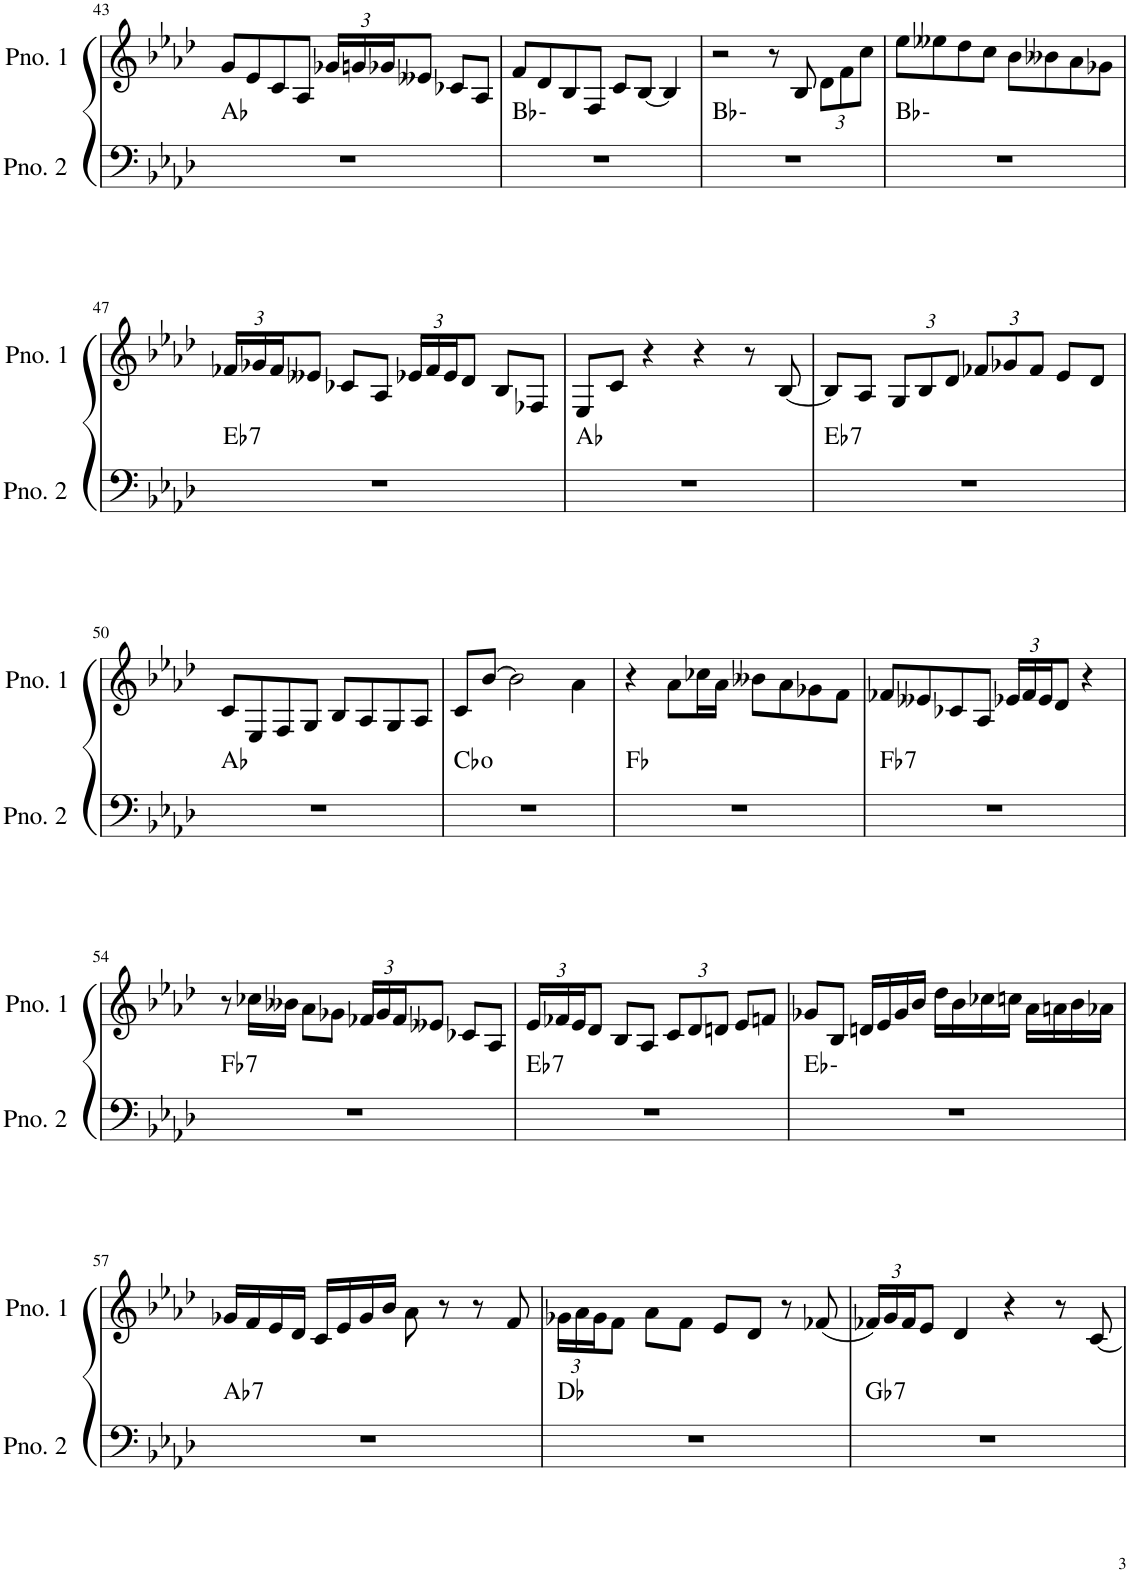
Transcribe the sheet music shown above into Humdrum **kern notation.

**kern	**harte	**kern
*part2	*part2	*part1
*staff2	*	*staff1
*I"ピアノ 2	*	*I"ピアノ 1
!!LO:PB:g=z
*clefF4	*	*clefG2
*k[b-e-a-d-]	*	*k[b-e-a-d-]
*M4/4	*	*M4/4
=43	=43	=43
1r	Ab:maj	8g/L
.	.	8e-/
.	.	8c/
.	.	8A-/J
*	*	*Xbrackettup
.	.	24g-X/LL
.	.	24gn/
.	.	24g-X/J
.	.	8e--X/J
.	.	8c-X/L
.	.	8A-/J
=44	=44	=44
1r	Bb:min	8f/L
.	.	8d-/
.	.	8B-/
.	.	8F/J
.	.	8c/L
.	.	[8B-/J
.	.	4B-/]
=45	=45	=45
1r	Bb:min	2r
.	.	8r
.	.	8B-/
.	.	12d-\L
.	.	12f\
.	.	12cc\J
=46	=46	=46
1r	Bb:min	8ee-\L
.	.	8ee--X\
.	.	8dd-\
.	.	8cc\J
.	.	8b-\L
.	.	8b--X\
.	.	8a-\
.	.	8g-X\J
!!LO:LB:g=z
=47	=47	=47
!	!LO:H:kt=7	!
1r	Eb:7	24f-X/LL
.	.	24g-X/
.	.	24f-/J
.	.	8e--X/J
.	.	8c-X/L
.	.	8A-/J
.	.	24e-X/LL
.	.	24f-/
.	.	24e-/J
.	.	8d-/J
.	.	8B-/L
.	.	8F-X/J
=48	=48	=48
1r	Ab:maj	8E-/L
.	.	8c/J
.	.	4r
.	.	4r
.	.	8r
.	.	[8B-/
=49	=49	=49
!	!LO:H:kt=7	!
1r	Eb:7	8B-/L]
.	.	8A-/J
.	.	12G/L
.	.	12B-/
.	.	12d-/J
.	.	12f-X/L
.	.	12g-X/
.	.	12f-/J
.	.	8e-/L
.	.	8d-/J
!!LO:LB:g=z
=50	=50	=50
1r	Ab:maj	8c/L
.	.	8E-/
.	.	8F/
.	.	8G/J
.	.	8B-/L
.	.	8A-/
.	.	8G/
.	.	8A-/J
=51	=51	=51
1r	Cb:dim	8c/L
.	.	[8b-/J
.	.	2b-\]
.	.	4a-\
=52	=52	=52
1r	Fb:maj	4r
.	.	8a-\L
.	.	16cc-X\L
.	.	16a-\JJ
.	.	8b--X\L
.	.	8a-\
.	.	8g-X\
.	.	8f\J
=53	=53	=53
!	!LO:H:kt=7	!
1r	Fb:7	8f-X/L
.	.	8e--X/
.	.	8c-X/
.	.	8A-/J
.	.	24e-X/LL
.	.	24f-/
.	.	24e-/J
.	.	8d-/J
.	.	4r
!!LO:LB:g=z
=54	=54	=54
!	!LO:H:kt=7	!
1r	Fb:7	8r
.	.	16cc-X\LL
.	.	16b--X\JJ
.	.	8a-\L
.	.	8g-X\J
.	.	24f-X/LL
.	.	24g-/
.	.	24f-/J
.	.	8e--X/J
.	.	8c-X/L
.	.	8A-/J
=55	=55	=55
!	!LO:H:kt=7	!
1r	Eb:7	24e-/LL
.	.	24f-X/
.	.	24e-/J
.	.	8d-/J
.	.	8B-/L
.	.	8A-/J
.	.	12c/L
.	.	12d-/
.	.	12dn/J
.	.	8e-/L
.	.	8fn/J
=56	=56	=56
1r	Eb:min	8g-X/L
.	.	8B-/J
.	.	16dn/LL
.	.	16e-/
.	.	16g-/
.	.	16b-/JJ
.	.	16dd-\LL
.	.	16b-\
.	.	16cc-X\
.	.	16ccn\JJ
.	.	16a-\LL
.	.	16an\
.	.	16b-\
.	.	16a-X\JJ
!!LO:LB:g=z
=57	=57	=57
!	!LO:H:kt=7	!
1r	Ab:7	16g-X/LL
.	.	16f/
.	.	16e-/
.	.	16d-/JJ
.	.	16c/LL
.	.	16e-/
.	.	16g-/
.	.	16b-/JJ
.	.	8a-\
.	.	8r
.	.	8r
.	.	8f/
=58	=58	=58
1r	Db:maj	24g-X\LL
.	.	24a-\
.	.	24g-\J
.	.	8f\J
.	.	8a-\L
.	.	8f\J
.	.	8e-/L
.	.	8d-/J
.	.	8r
.	.	(8f-X/
=59	=59	=59
!	!LO:H:kt=7	!
1r	Gb:7	24f-X/LL)
.	.	24g/
.	.	24f-/J
.	.	8e-/J
.	.	4d-/
.	.	4r
.	.	8r
.	.	[8c/
=	=	=
*-	*-	*-
